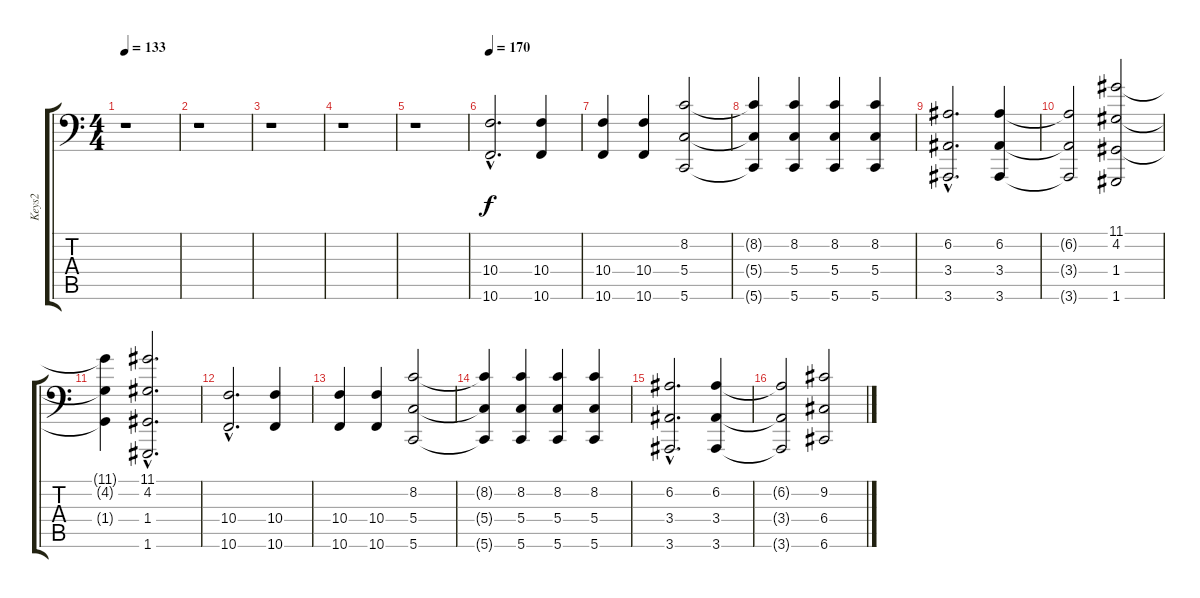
\track ("Keys2" "Keys2") {instrument acousticgrandpiano}
\staff {score tabs}
\tuning (A3 E3 C3 G2 D2 G1) {hide}
\ts (4 4)
\tempo 133
\clef f4
\ks c
r.1{dy f} |
r.1 |
r.1 |
r.1 |
r.1 |
\tempo 170
(10.4{hac} 10.6{hac}).2{d} (10.4 10.6).4 |
(10.4 10.6).4 (10.4 10.6).4 (8.2 5.4 5.6).2 |
(8.2{t} 5.4{t} 5.6{t}).4 (8.2 5.4 5.6).4 (8.2 5.4 5.6).4 (8.2 5.4 5.6).4 |
(6.2{hac} 3.4{hac} 3.6{hac}).2{d} (6.2 3.4 3.6).4 |
(6.2{t} 3.4{t} 3.6{t}).2 (11.1 4.2 1.4 1.6).2 |
(11.1{t} 4.2{t} 1.4{t}).4 (11.1{hac} 4.2{hac} 1.4{hac} 1.6{hac}).2{d} |
(10.4{hac} 10.6{hac}).2{d} (10.4 10.6).4 |
(10.4 10.6).4 (10.4 10.6).4 (8.2 5.4 5.6).2 |
(8.2{t} 5.4{t} 5.6{t}).4 (8.2 5.4 5.6).4 (8.2 5.4 5.6).4 (8.2 5.4 5.6).4 |
(6.2{hac} 3.4{hac} 3.6{hac}).2{d} (6.2 3.4 3.6).4 |
(6.2{t} 3.4{t} 3.6{t}).2 (9.2 6.4 6.6).2
